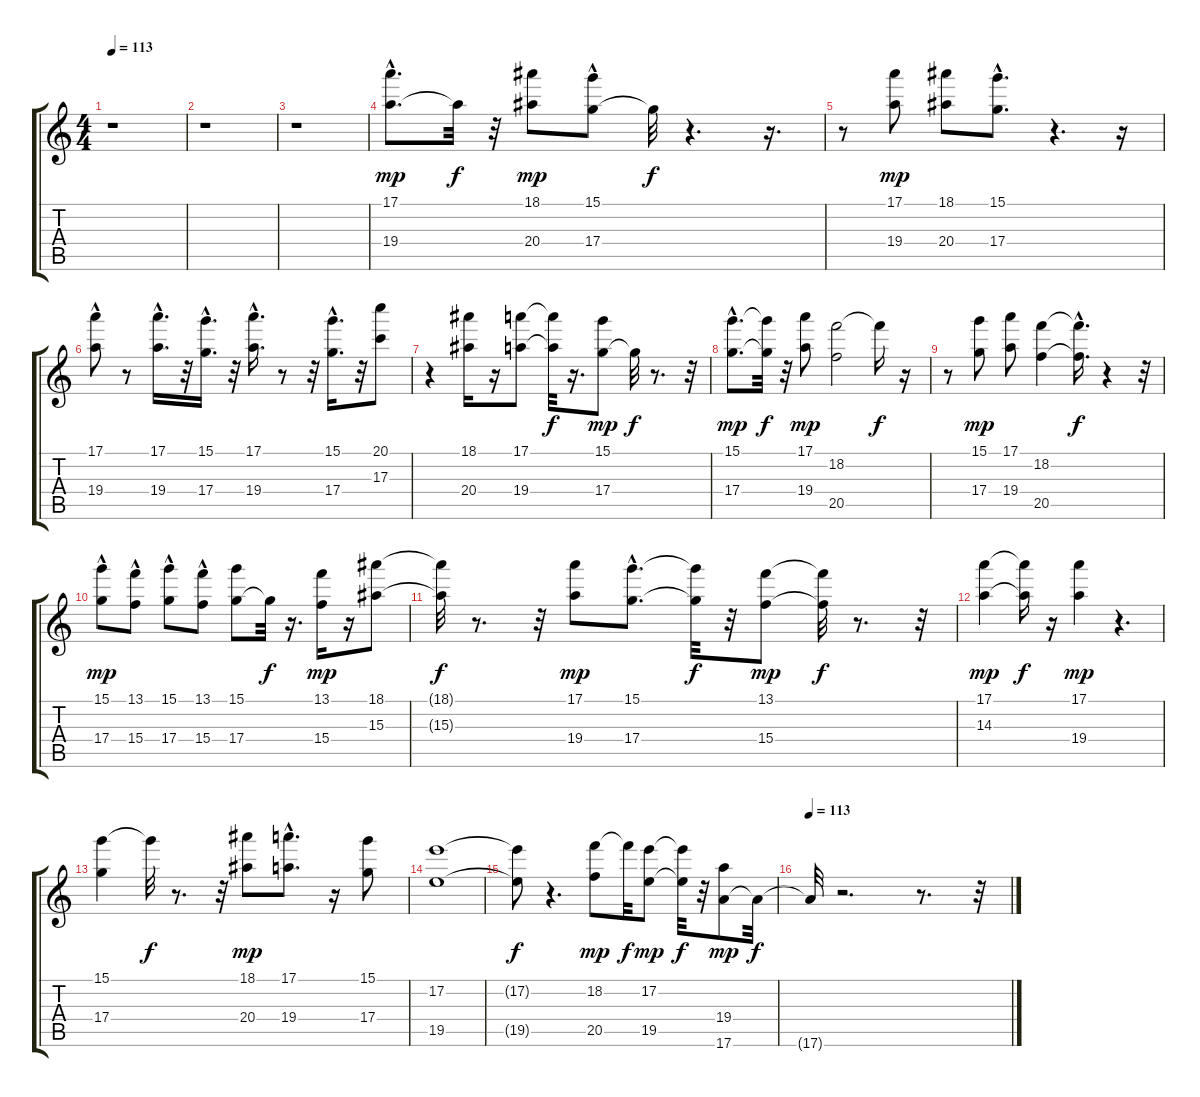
\track "" {instrument electricbassfinger}
\staff {score tabs}
\tuning (E4 B3 G3 D3 A2 E2) {hide}
\ts (4 4)
\tempo 113
\clef g2
\ks c
r.1{dy mp} |
r.1 |
r.1 |
(17.1{hac} 19.4{hac}).8{d} 19.4{t}.32{dy f} r.32 (18.1 20.4).8{dy mp} (15.1{hac} 17.4).8 17.4{t}.32{dy f} r.4{d} r.16{d} |
r.8 (17.1 19.4).8{dy mp} (18.1 20.4).8 (15.1{hac} 17.4{hac}).8{d} r.4{d} r.16 |
(17.1{hac} 19.4).8 r.8 (17.1{hac} 19.4{hac}).16{d} r.32 (15.1{hac} 17.4).16{d} r.32 (17.1 19.4{hac}).16{d} r.8 r.32 (15.1 17.4{hac}).16{d} r.32 (20.1 17.3).8 |
r.4 (18.1 20.4).16 r.16 (17.1 19.4).8 (17.1{t} 19.4{t}).32{dy f} r.16{d} (15.1 17.4).8{dy mp} 17.4{t}.32{dy f} r.8{d} r.32 |
(15.1{hac} 17.4{hac}).8{d dy mp} (15.1{t} 17.4{t}).32{dy f} r.32 (17.1 19.4).8{dy mp} (18.2 20.5).2 18.2{t}.16{dy f} r.16 |
r.8 (15.1 17.4).8{dy mp} (17.1 19.4).8 (18.2 20.5).4 (18.2{hac t} 20.5{t}).16{d dy f} r.4 r.32 |
(15.1{hac} 17.4).8{dy mp} (13.1{hac} 15.4).8 (15.1 17.4{hac}).8 (13.1{hac} 15.4).8 (15.1 17.4).8 17.4{t}.32{dy f} r.16{d} (13.1 15.4).16{dy mp} r.16 (18.1 15.3).8 |
(18.1{t} 15.3{t}).32{dy f} r.8{d} r.32 (17.1 19.4).8{dy mp} (15.1{hac} 17.4{hac}).8{d} (15.1{t} 17.4{t}).32{dy f} r.32 (13.1 15.4).8{dy mp} (13.1{t} 15.4{t}).32{dy f} r.8{d} r.32 |
(17.1 14.3).4{dy mp} (17.1{t} 14.3{t}).16{dy f} r.16 (17.1 19.4).4{dy mp} r.4{d} |
(15.1 17.4).4 15.1{t}.32{dy f} r.8{d} r.32 (18.1 20.4).8{dy mp} (17.1{hac} 19.4{hac}).8{d} r.16 (15.1 17.4).8 |
(17.2 19.5).1 |
(17.2{t} 19.5{t}).8{dy f} r.4{d} (18.2 20.5).8{dy mp} 18.2{t}.32{dy f} (17.2 19.5).8{dy mp} (17.2{t} 19.5{t}).32{dy f} r.32 (19.4 17.6).8{dy mp} 17.6{t}.32{dy f} |
\tempo 113
17.6{t}.32 r.2{d} r.8{d} r.32
